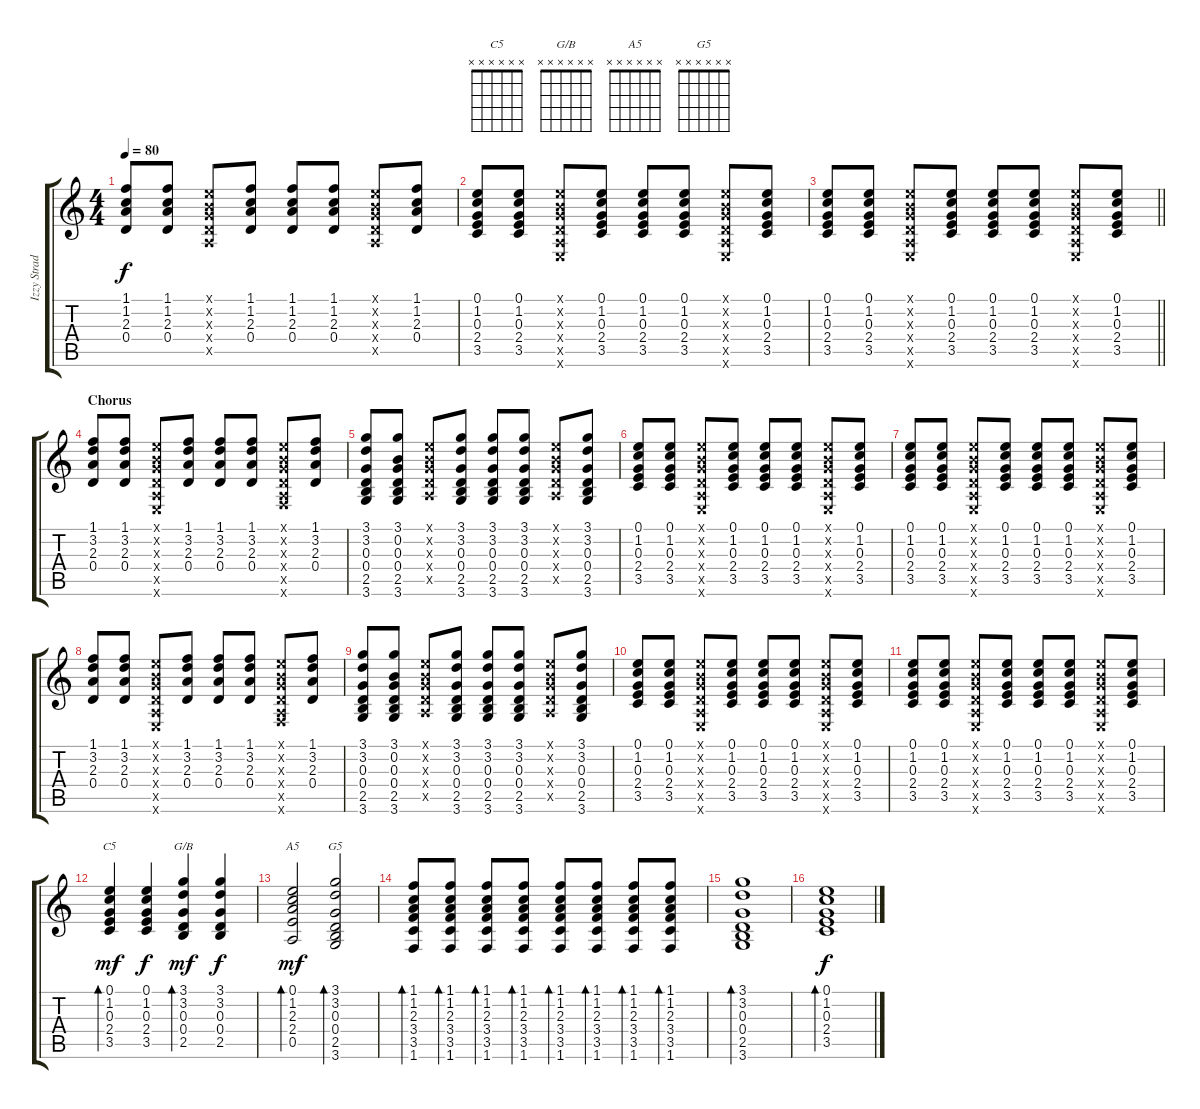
\track ("Izzy Stradlin" "Izzy Strad") {instrument acousticguitarsteel}
\staff {score tabs}
\tuning (E4 B3 G3 D3 A2 E2) {hide}
\chord ("C5" x x x x x x)
\chord ("G/B" x x x x x x)
\chord ("A5" x x x x x x)
\chord ("G5" x x x x x x)
\ts (4 4)
\tempo 80
\clef g2
\ks c
(1.1 1.2 2.3 0.4).8{dy f} (1.1 1.2 2.3 0.4).8 (0.1{x} 0.2{x} 0.3{x} 0.4{x} 0.5{x}).8 (1.1 1.2 2.3 0.4).8 (1.1 1.2 2.3 0.4).8 (1.1 1.2 2.3 0.4).8 (0.1{x} 0.2{x} 0.3{x} 0.4{x} 0.5{x}).8 (1.1 1.2 2.3 0.4).8 |
(0.1 1.2 0.3 2.4 3.5).8 (0.1 1.2 0.3 2.4 3.5).8 (0.1{x} 0.2{x} 0.3{x} 0.4{x} 0.5{x} 0.6{x}).8 (0.1 1.2 0.3 2.4 3.5).8 (0.1 1.2 0.3 2.4 3.5).8 (0.1 1.2 0.3 2.4 3.5).8 (0.1{x} 0.2{x} 0.3{x} 0.4{x} 0.5{x} 0.6{x}).8 (0.1 1.2 0.3 2.4 3.5).8 |
\barLineRight lightlight
(0.1 1.2 0.3 2.4 3.5).8 (0.1 1.2 0.3 2.4 3.5).8 (0.1{x} 0.2{x} 0.3{x} 0.4{x} 0.5{x} 0.6{x}).8 (0.1 1.2 0.3 2.4 3.5).8 (0.1 1.2 0.3 2.4 3.5).8 (0.1 1.2 0.3 2.4 3.5).8 (0.1{x} 0.2{x} 0.3{x} 0.4{x} 0.5{x} 0.6{x}).8 (0.1 1.2 0.3 2.4 3.5).8 |
\section ("" "Chorus")
(1.1 3.2 2.3 0.4).8 (1.1 3.2 2.3 0.4).8 (0.1{x} 0.2{x} 0.3{x} 0.4{x} 0.5{x} 0.6{x}).8 (1.1 3.2 2.3 0.4).8 (1.1 3.2 2.3 0.4).8 (1.1 3.2 2.3 0.4).8 (0.1{x} 0.2{x} 0.3{x} 0.4{x} 0.5{x} 1.6{x}).8 (1.1 3.2 2.3 0.4).8 |
(3.1 3.2 0.3 0.4 2.5 3.6).8 (3.1 0.2 0.3 0.4 2.5 3.6).8 (0.1{x} 0.2{x} 0.3{x} 0.4{x} 0.5{x}).8 (3.1 3.2 0.3 0.4 2.5 3.6).8 (3.1 3.2 0.3 0.4 2.5 3.6).8 (3.1 3.2 0.3 0.4 2.5 3.6).8 (0.1{x} 0.2{x} 0.3{x} 0.4{x} 0.5{x}).8 (3.1 3.2 0.3 0.4 2.5 3.6).8 |
(0.1 1.2 0.3 2.4 3.5).8 (0.1 1.2 0.3 2.4 3.5).8 (0.1{x} 0.2{x} 0.3{x} 0.4{x} 0.5{x} 0.6{x}).8 (0.1 1.2 0.3 2.4 3.5).8 (0.1 1.2 0.3 2.4 3.5).8 (0.1 1.2 0.3 2.4 3.5).8 (0.1{x} 0.2{x} 0.3{x} 0.4{x} 0.5{x} 0.6{x}).8 (0.1 1.2 0.3 2.4 3.5).8 |
(0.1 1.2 0.3 2.4 3.5).8 (0.1 1.2 0.3 2.4 3.5).8 (0.1{x} 0.2{x} 0.3{x} 0.4{x} 0.5{x} 0.6{x}).8 (0.1 1.2 0.3 2.4 3.5).8 (0.1 1.2 0.3 2.4 3.5).8 (0.1 1.2 0.3 2.4 3.5).8 (0.1{x} 0.2{x} 0.3{x} 0.4{x} 0.5{x} 0.6{x}).8 (0.1 1.2 0.3 2.4 3.5).8 |
(1.1 3.2 2.3 0.4).8 (1.1 3.2 2.3 0.4).8 (0.1{x} 0.2{x} 0.3{x} 0.4{x} 0.5{x} 0.6{x}).8 (1.1 3.2 2.3 0.4).8 (1.1 3.2 2.3 0.4).8 (1.1 3.2 2.3 0.4).8 (0.1{x} 0.2{x} 0.3{x} 0.4{x} 0.5{x} 1.6{x}).8 (1.1 3.2 2.3 0.4).8 |
(3.1 3.2 0.3 0.4 2.5 3.6).8 (3.1 0.2 0.3 0.4 2.5 3.6).8 (0.1{x} 0.2{x} 0.3{x} 0.4{x} 0.5{x}).8 (3.1 3.2 0.3 0.4 2.5 3.6).8 (3.1 3.2 0.3 0.4 2.5 3.6).8 (3.1 3.2 0.3 0.4 2.5 3.6).8 (0.1{x} 0.2{x} 0.3{x} 0.4{x} 0.5{x}).8 (3.1 3.2 0.3 0.4 2.5 3.6).8 |
(0.1 1.2 0.3 2.4 3.5).8 (0.1 1.2 0.3 2.4 3.5).8 (0.1{x} 0.2{x} 0.3{x} 0.4{x} 0.5{x} 0.6{x}).8 (0.1 1.2 0.3 2.4 3.5).8 (0.1 1.2 0.3 2.4 3.5).8 (0.1 1.2 0.3 2.4 3.5).8 (0.1{x} 0.2{x} 0.3{x} 0.4{x} 0.5{x} 0.6{x}).8 (0.1 1.2 0.3 2.4 3.5).8 |
(0.1 1.2 0.3 2.4 3.5).8 (0.1 1.2 0.3 2.4 3.5).8 (0.1{x} 0.2{x} 0.3{x} 0.4{x} 0.5{x} 0.6{x}).8 (0.1 1.2 0.3 2.4 3.5).8 (0.1 1.2 0.3 2.4 3.5).8 (0.1 1.2 0.3 2.4 3.5).8 (0.1{x} 0.2{x} 0.3{x} 0.4{x} 0.5{x} 0.6{x}).8 (0.1 1.2 0.3 2.4 3.5).8 |
(0.1 1.2 0.3 2.4 3.5).4{bd 60 ch "C5" dy mf} (0.1 1.2 0.3 2.4 3.5).4{dy f} (3.1 3.2 0.3 0.4 2.5).4{bd 60 ch "G/B" dy mf} (3.1 3.2 0.3 0.4 2.5).4{dy f} |
(0.1 1.2 2.3 2.4 0.5).2{bd 60 ch "A5" dy mf} (3.1 3.2 0.3 0.4 2.5 3.6).2{bd 60 ch "G5"} |
(1.1 1.2 2.3 3.4 3.5 1.6).8{bd 60} (1.1 1.2 2.3 3.4 3.5 1.6).8{bd 60} (1.1 1.2 2.3 3.4 3.5 1.6).8{bd 60} (1.1 1.2 2.3 3.4 3.5 1.6).8{bd 60} (1.1 1.2 2.3 3.4 3.5 1.6).8{bd 60} (1.1 1.2 2.3 3.4 3.5 1.6).8{bd 60} (1.1 1.2 2.3 3.4 3.5 1.6).8{bd 60} (1.1 1.2 2.3 3.4 3.5 1.6).8{bd 60} |
(3.1 3.2 0.3 0.4 2.5 3.6).1{bd 60} |
(0.1 1.2 0.3 2.4 3.5).1{bd 120 dy f}
